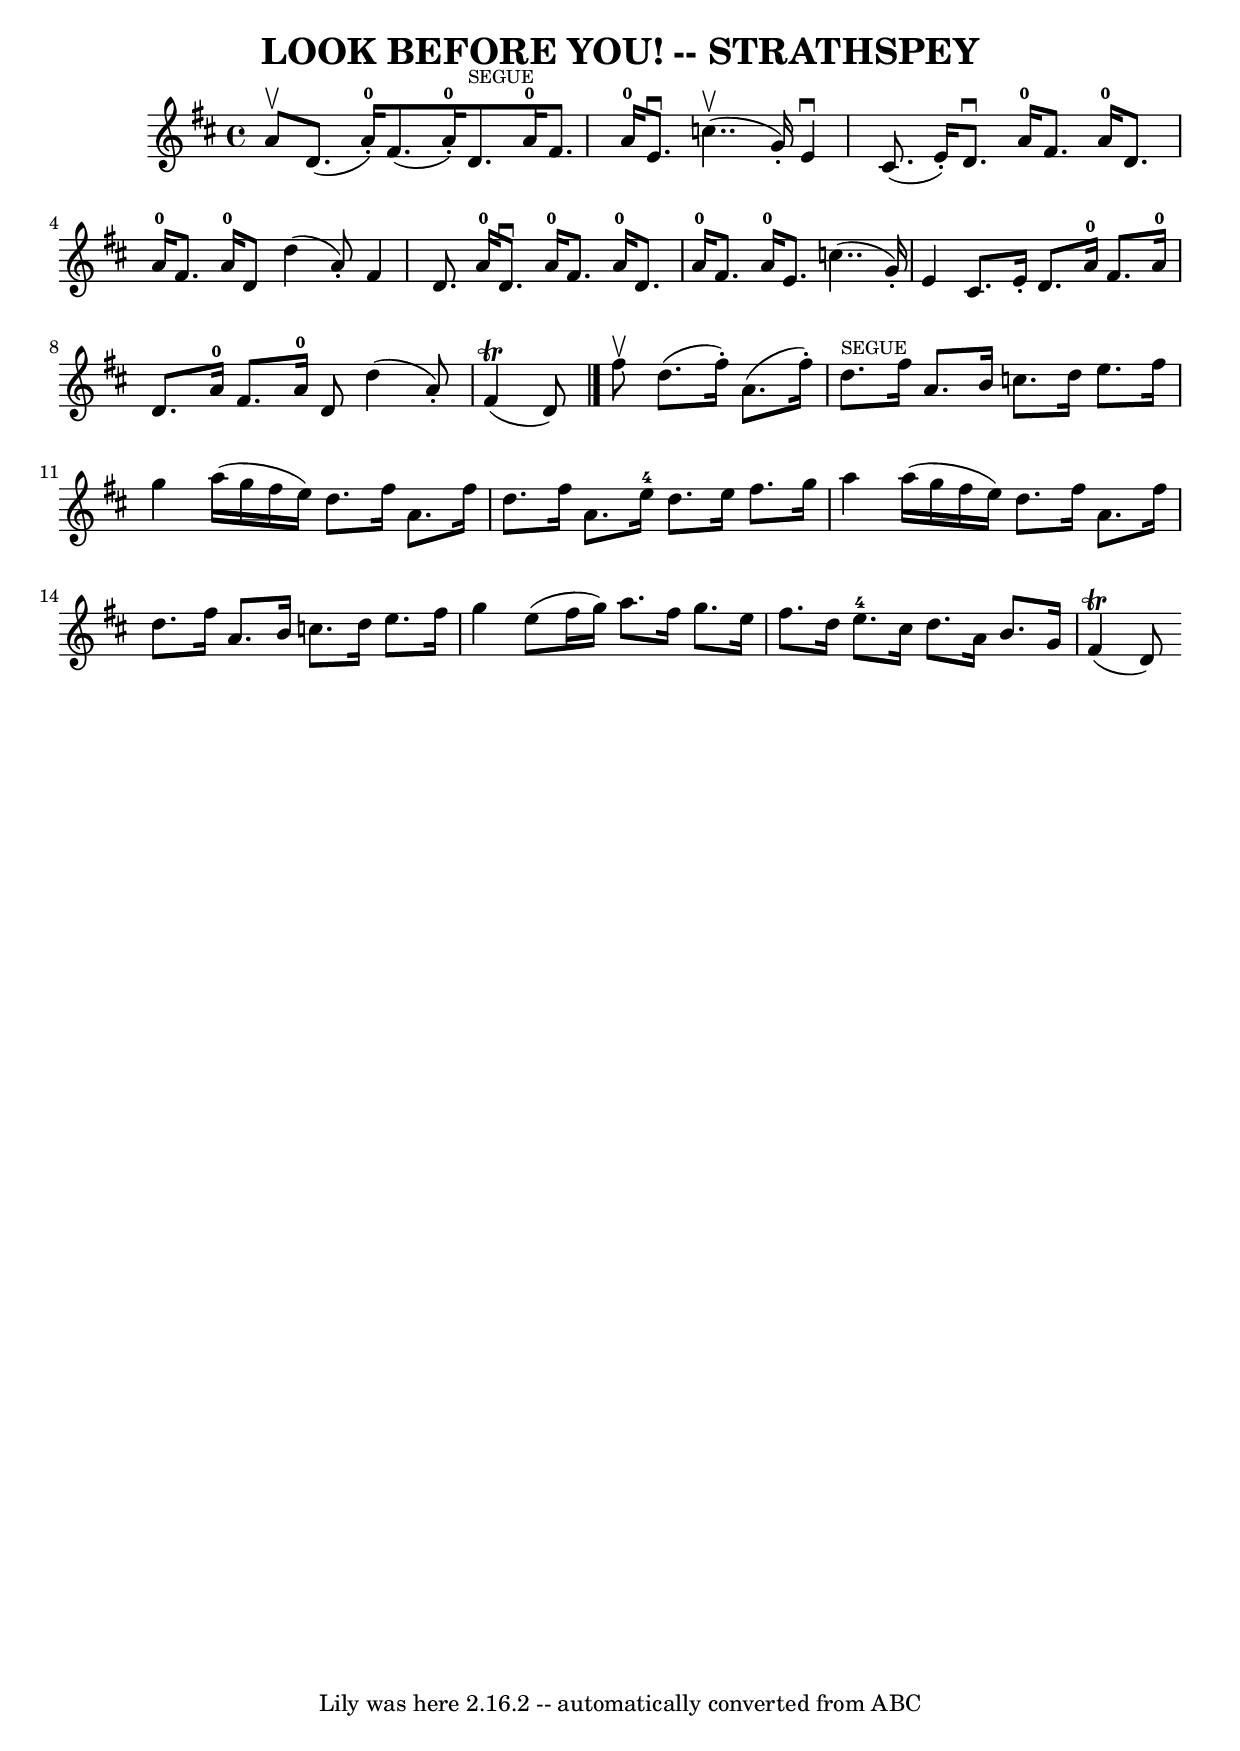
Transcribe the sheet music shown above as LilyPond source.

\version "2.16.2"
\include "Mammoth.ily"
\header {
  %% book = "Ryan's Mammoth Collection of Fiddle Tunes"
 crossRefNumber = "1"
 footnotes = ""
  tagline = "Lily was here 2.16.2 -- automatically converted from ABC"
  title = "LOOK BEFORE YOU! -- STRATHSPEY"

}
voicedefault =  {


  \override Staff.TimeSignature #'style = #'C
  \time 4/4 % %slurgracf 1
  
  \key d \major a'8^\upbow    |
 d'8. (a'16-0-.) fs'8. ( a'16-0-.) d'8.^\segue a'16-0 fs'8. a'16-0    |
  
 e'8.^\downbow c''4.. (^\upbow g'16-.) e'4^\downbow cs'8. ( e'16-.)    |
 d'8.^\downbow a'16-0 fs'8. a'16-0 d'8. a'16-0 fs'8. a'16-0    |
 d'8 d''4 (a'8-.) fs'4 d'8. a'16-0    |
 d'8.^\downbow a'16-0 fs'8. a'16-0 d'8. a'16-0 fs'8. a'16-0    |
 e'8. c''4.. (g'16-.) e'4 cs'8. e'16-.    |
 d'8. a'16-0 fs'8. a'16-0 d'8. a'16-0 fs'8. a'16-0   |
 d'8 d''4 (a'8-.) fs'4 (^\trill d'8)   \bar "|." fs''8^\upbow    |
 d''8. (fs''16-.) a'8. (fs''16-.) d''8.^\segue fs''16 a'8. b'16     |
 c''8. d''16 e''8. fs''16 g''4 a''16 (g''16 fs''16 e''16)    |
 d''8. fs''16 a'8. fs''16 d''8. fs''16 a'8. e''16-4     |
 d''8. e''16 fs''8. g''16 a''4 a''16 (g''16 fs''16 e''16)    |
 d''8. fs''16 a'8. fs''16 d''8. fs''16 a'8. b'16     |
 c''8. d''16 e''8. fs''16 g''4 e''8 (fs''16 g''16)    |
 a''8. fs''16 g''8. e''16 fs''8. d''16 e''8.-4 cs''16      |
 d''8. a'16 b'8. g'16 fs'4 (^\trill d'8)      \bar " |."   

}

\score{
  <<

    \context Staff="default"
    {
      \voicedefault 
      
    }

  >>
  \layout {
    
  }
  \midi {
  }

}
